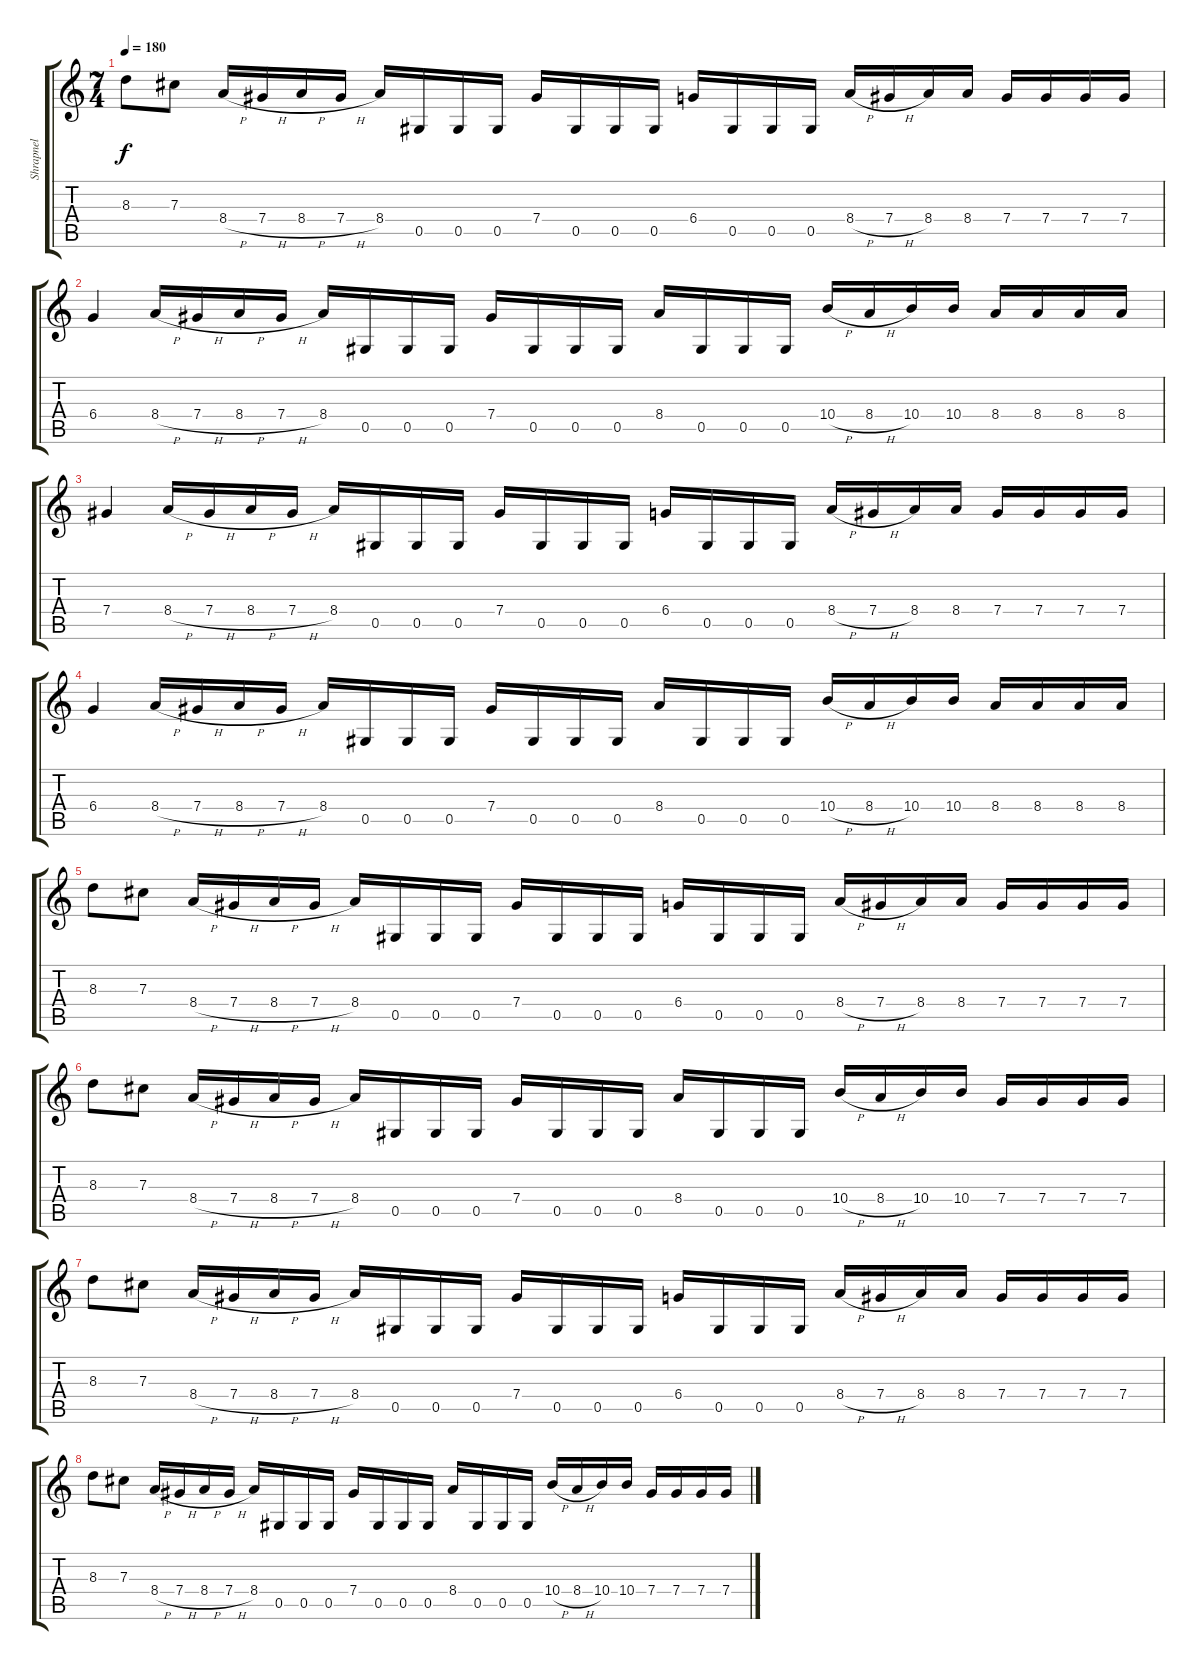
\track ("Shrapnel" "Shrapnel") {instrument distortionguitar}
\staff {score tabs}
\tuning (Eb4 Bb3 Gb3 Db3 Ab2 Eb2) {hide}
\ts (7 4)
\tempo 180
\clef g2
\ks c
8.3.8{dy f} 7.3.8 8.4{h}.16 7.4{h}.16 8.4{h}.16 7.4{h}.16 8.4.16 0.5.16 0.5.16 0.5.16 7.4.16 0.5.16 0.5.16 0.5.16 6.4.16 0.5.16 0.5.16 0.5.16 8.4{h}.16 7.4{h}.16 8.4.16 8.4.16 7.4.16 7.4.16 7.4.16 7.4.16 |
6.4.4 8.4{h}.16 7.4{h}.16 8.4{h}.16 7.4{h}.16 8.4.16 0.5.16 0.5.16 0.5.16 7.4.16 0.5.16 0.5.16 0.5.16 8.4.16 0.5.16 0.5.16 0.5.16 10.4{h}.16 8.4{h}.16 10.4.16 10.4.16 8.4.16 8.4.16 8.4.16 8.4.16 |
7.4.4 8.4{h}.16 7.4{h}.16 8.4{h}.16 7.4{h}.16 8.4.16 0.5.16 0.5.16 0.5.16 7.4.16 0.5.16 0.5.16 0.5.16 6.4.16 0.5.16 0.5.16 0.5.16 8.4{h}.16 7.4{h}.16 8.4.16 8.4.16 7.4.16 7.4.16 7.4.16 7.4.16 |
6.4.4 8.4{h}.16 7.4{h}.16 8.4{h}.16 7.4{h}.16 8.4.16 0.5.16 0.5.16 0.5.16 7.4.16 0.5.16 0.5.16 0.5.16 8.4.16 0.5.16 0.5.16 0.5.16 10.4{h}.16 8.4{h}.16 10.4.16 10.4.16 8.4.16 8.4.16 8.4.16 8.4.16 |
8.3.8 7.3.8 8.4{h}.16 7.4{h}.16 8.4{h}.16 7.4{h}.16 8.4.16 0.5.16 0.5.16 0.5.16 7.4.16 0.5.16 0.5.16 0.5.16 6.4.16 0.5.16 0.5.16 0.5.16 8.4{h}.16 7.4{h}.16 8.4.16 8.4.16 7.4.16 7.4.16 7.4.16 7.4.16 |
8.3.8 7.3.8 8.4{h}.16 7.4{h}.16 8.4{h}.16 7.4{h}.16 8.4.16 0.5.16 0.5.16 0.5.16 7.4.16 0.5.16 0.5.16 0.5.16 8.4.16 0.5.16 0.5.16 0.5.16 10.4{h}.16 8.4{h}.16 10.4.16 10.4.16 7.4.16 7.4.16 7.4.16 7.4.16 |
8.3.8 7.3.8 8.4{h}.16 7.4{h}.16 8.4{h}.16 7.4{h}.16 8.4.16 0.5.16 0.5.16 0.5.16 7.4.16 0.5.16 0.5.16 0.5.16 6.4.16 0.5.16 0.5.16 0.5.16 8.4{h}.16 7.4{h}.16 8.4.16 8.4.16 7.4.16 7.4.16 7.4.16 7.4.16 |
8.3.8 7.3.8 8.4{h}.16 7.4{h}.16 8.4{h}.16 7.4{h}.16 8.4.16 0.5.16 0.5.16 0.5.16 7.4.16 0.5.16 0.5.16 0.5.16 8.4.16 0.5.16 0.5.16 0.5.16 10.4{h}.16 8.4{h}.16 10.4.16 10.4.16 7.4.16 7.4.16 7.4.16 7.4.16
